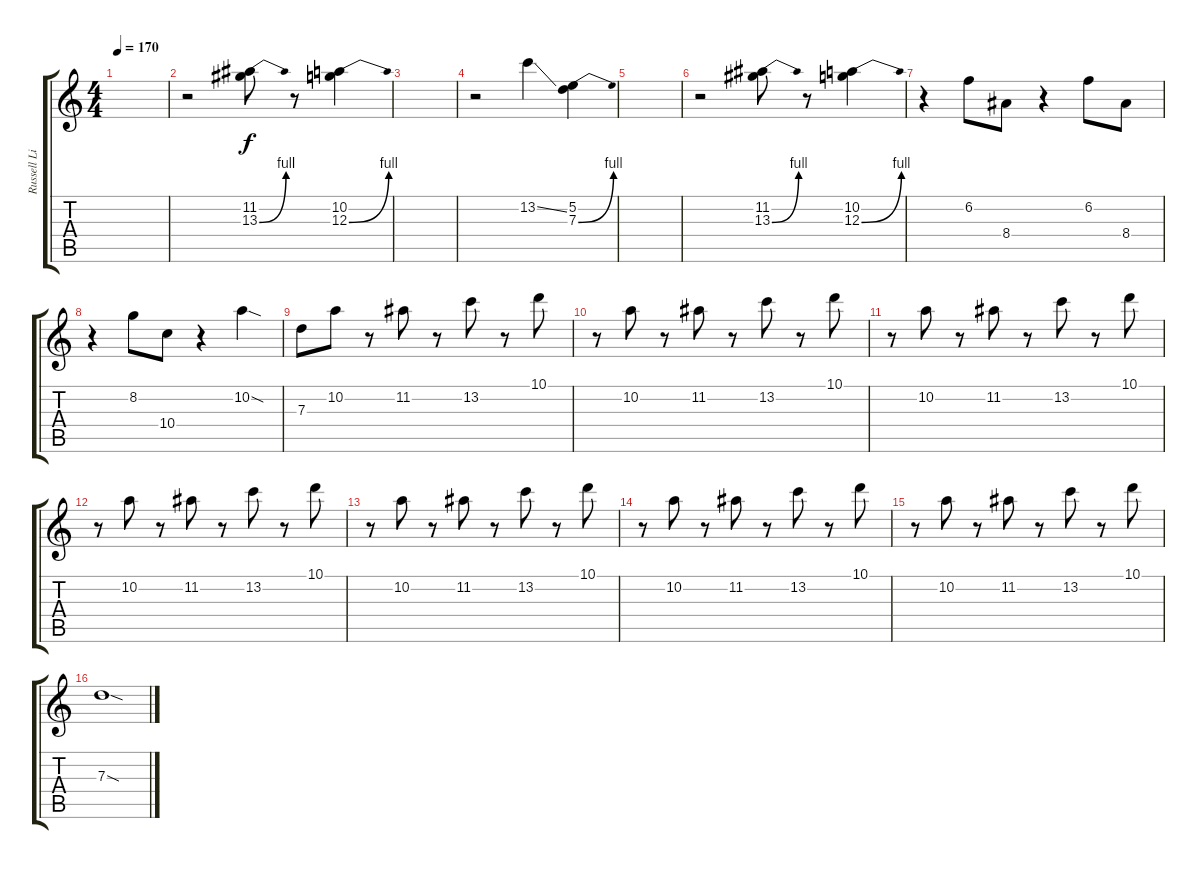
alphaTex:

\track ("Russell Lissack" "Russell Li") {instrument overdrivenguitar}
\staff {score tabs}
\tuning (E4 B3 G3 D3 A2 E2) {hide}
\ts (4 4)
\tempo 170
\clef g2
\ks c
|
r.2 (11.2 13.3{be (bend 0 0 60 4)}).8 r.8 (10.2 12.3{be (bend 0 0 60 4)}).4 |
|
r.2 13.2{ss}.4 (5.2 7.3{be (bend 0 0 60 4)}).4 |
|
r.2 (11.2 13.3{be (bend 0 0 60 4)}).8 r.8 (10.2 12.3{be (bend 0 0 60 4)}).4 |
r.4 6.2.8 8.4.8 r.4 6.2.8 8.4.8 |
r.4 8.2.8 10.4.8 r.4 10.2{sod}.4 |
7.3.8 10.2.8 r.8 11.2.8 r.8 13.2.8 r.8 10.1.8 |
r.8 10.2.8 r.8 11.2.8 r.8 13.2.8 r.8 10.1.8 |
r.8 10.2.8 r.8 11.2.8 r.8 13.2.8 r.8 10.1.8 |
r.8 10.2.8 r.8 11.2.8 r.8 13.2.8 r.8 10.1.8 |
r.8 10.2.8 r.8 11.2.8 r.8 13.2.8 r.8 10.1.8 |
r.8 10.2.8 r.8 11.2.8 r.8 13.2.8 r.8 10.1.8 |
r.8 10.2.8 r.8 11.2.8 r.8 13.2.8 r.8 10.1.8 |
7.3{sod}.1
